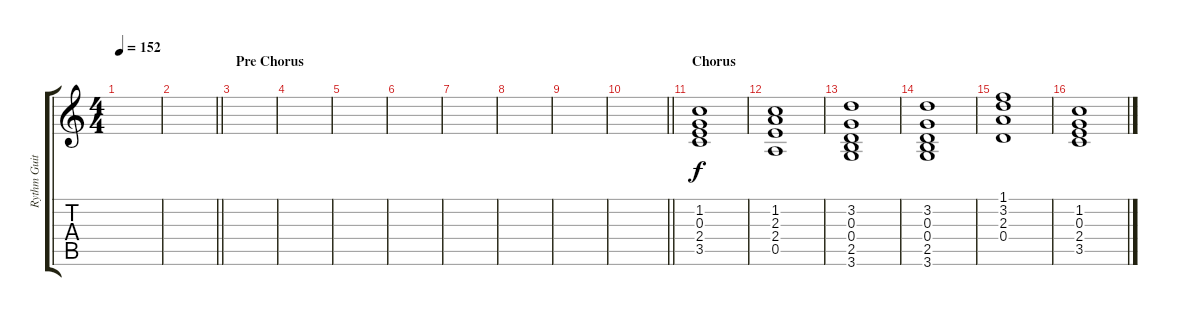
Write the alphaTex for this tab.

\track ("Rythm Guitar" "Rythm Guit") {instrument acousticguitarsteel}
\staff {score tabs}
\tuning (E4 B3 G3 D3 A2 E2) {hide}
\ts (4 4)
\tempo 152
\clef g2
\ks c
|
\barLineRight lightlight
|
\section ("" "Pre Chorus")
|
|
|
|
|
|
|
\barLineRight lightlight
|
\section ("" "Chorus")
(1.2 0.3 2.4 3.5).1 |
(1.2 2.3 2.4 0.5).1 |
(3.2 0.3 0.4 2.5 3.6).1 |
(3.2 0.3 0.4 2.5 3.6).1 |
(1.1 3.2 2.3 0.4).1 |
(1.2 0.3 2.4 3.5).1
